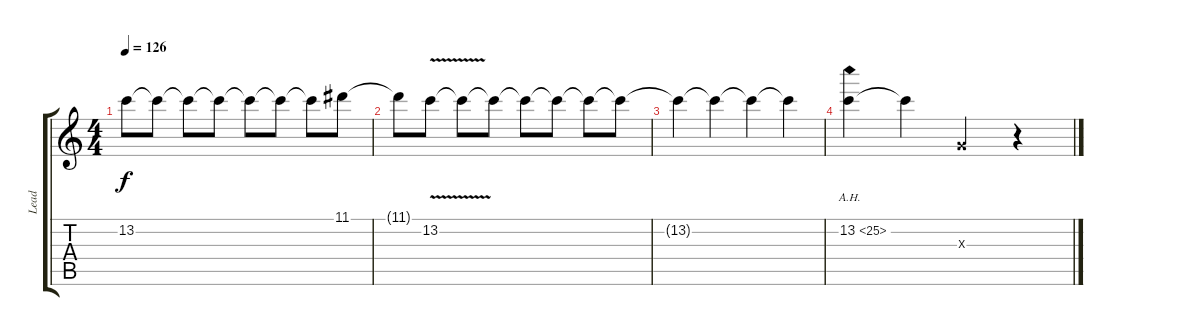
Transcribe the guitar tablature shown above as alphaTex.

\track ("Lead" "Lead") {instrument distortionguitar}
\staff {score tabs}
\tuning (E4 B3 G3 D3 A2 E2) {hide}
\ts (4 4)
\tempo 126
\clef g2
\ks c
13.2.8{dy f} 13.2{t}.8 13.2{t}.8 13.2{t}.8 13.2{t}.8 13.2{t}.8 13.2{t}.8 11.1.8 |
11.1{t}.8 13.2{v}.8 13.2{t}.8 13.2{t}.8 13.2{t}.8 13.2{t}.8 13.2{t}.8 13.2{t}.8 |
13.2{t}.4 13.2{t}.4 13.2{t}.4 13.2{t}.4 |
13.2{ah 12}.4 13.2{t}.4 0.3{x}.4 r.4
